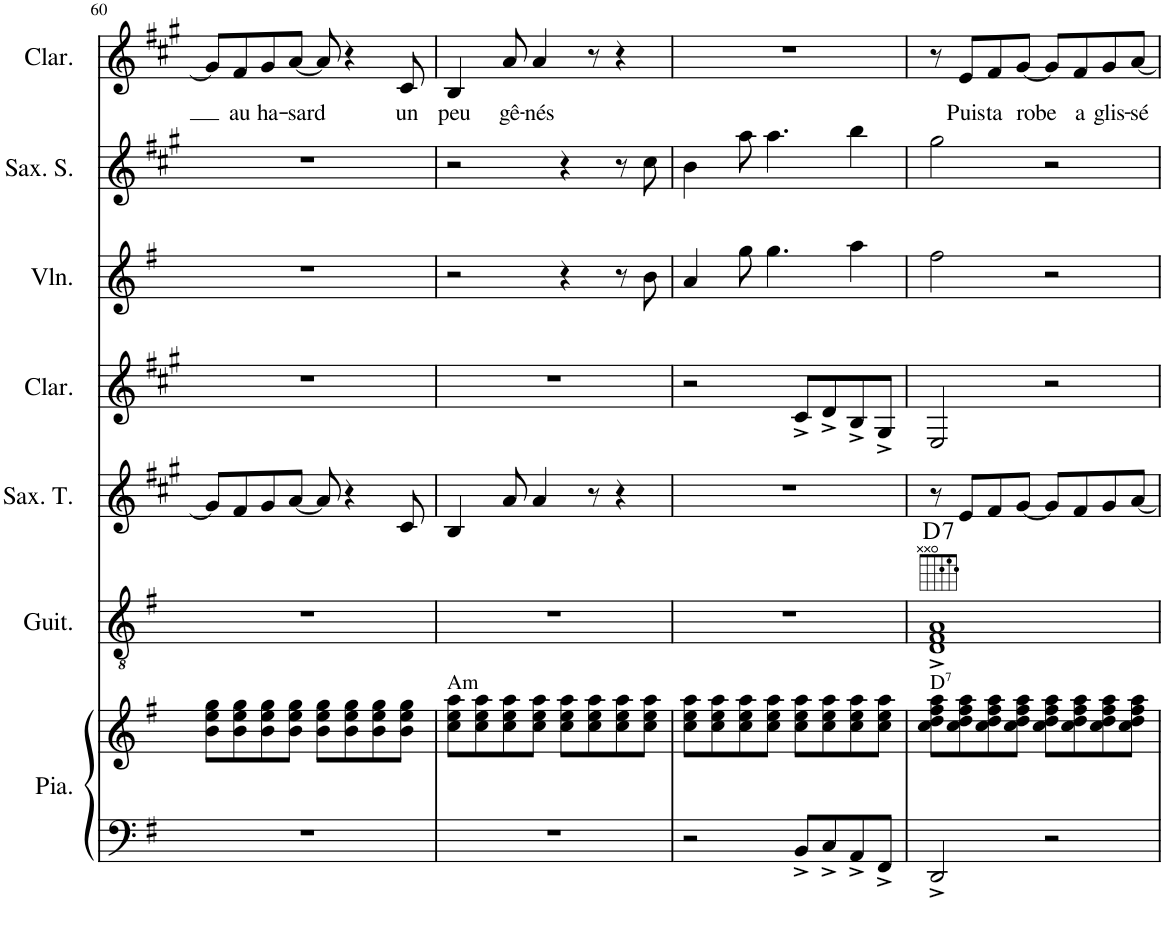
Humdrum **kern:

**kern	**kern	**kern	**harte	**kern	**kern	**kern	**kern	**kern	**text
*part7	*part7	*part6	*part6	*part5	*part4	*part3	*part2	*part1	*part1
*staff8	*staff7	*staff6	*	*staff5	*staff4	*staff3	*staff2	*staff1	*staff1
*I"Piano	*	*I"Guitare	*	*I"Saxophone Ténor	*I"Clarinette	*I"Violon	*I"Saxophone Soprano	*I"Clarinette	*
*I'Pia.	*	*I'Guit.	*	*I'Sax. T.	*I'Clar.	*I'Vln.	*I'Sax. S.	*I'Clar.	*
!!LO:PB:g=z
*clefF4	*clefG2	*clefGv2	*	*clefG2	*clefG2	*clefG2	*clefG2	*clefG2	*
*	*	*	*	*Trd8c14	*Trd1c2	*	*Trd1c2	*Trd1c2	*
*k[f#]	*k[f#]	*k[f#]	*	*k[f#c#g#]	*k[f#c#g#]	*k[f#]	*k[f#c#g#]	*k[f#c#g#]	*
*M4/4	*M4/4	*M4/4	*	*M4/4	*M4/4	*M4/4	*M4/4	*M4/4	*
=60	=60	=60	=60	=60	=60	=60	=60	=60	=60
1r	8b\ 8ee\ 8gg\L	1r	.	8g#/L]	1r	1r	1r	8g#/L]	.
!	!	!	!	!	!	!	!	!	!LO:LY:b
.	8b\ 8ee\ 8gg\	.	.	8f#/	.	.	.	8f#/	au
!	!	!	!	!	!	!	!	!	!LO:LY:b
.	8b\ 8ee\ 8gg\	.	.	8g#/	.	.	.	8g#/	ha-
!	!	!	!	!	!	!	!	!	!LO:LY:b
.	8b\ 8ee\ 8gg\J	.	.	[8a/J	.	.	.	[8a/J	-sard
.	8b\ 8ee\ 8gg\L	.	.	8a/]	.	.	.	8a/]	.
.	8b\ 8ee\ 8gg\	.	.	4r	.	.	.	4r	.
.	8b\ 8ee\ 8gg\	.	.	.	.	.	.	.	.
!	!	!	!	!	!	!	!	!	!LO:LY:b
.	8b\ 8ee\ 8gg\J	.	.	8c#/	.	.	.	8c#/	un
=61	=61	=61	=61	=61	=61	=61	=61	=61	=61
!	!LO:TX:a:t=Am	!	!	!	!	!	!	!	!
!	!	!	!	!	!	!	!	!	!LO:LY:b
1r	8cc\ 8ee\ 8aa\L	1r	.	4B/	1r	2r	2r	4B/	peu
.	8cc\ 8ee\ 8aa\	.	.	.	.	.	.	.	.
!	!	!	!	!	!	!	!	!	!LO:LY:b
.	8cc\ 8ee\ 8aa\	.	.	8a/	.	.	.	8a/	gê-
!	!	!	!	!	!	!	!	!	!LO:LY:b
.	8cc\ 8ee\ 8aa\J	.	.	4a/	.	.	.	4a/	-nés
.	8cc\ 8ee\ 8aa\L	.	.	.	.	4r	4r	.	.
.	8cc\ 8ee\ 8aa\	.	.	8r	.	.	.	8r	.
.	8cc\ 8ee\ 8aa\	.	.	4r	.	8r	8r	4r	.
.	8cc\ 8ee\ 8aa\J	.	.	.	.	8b\	8cc#\	.	.
=62	=62	=62	=62	=62	=62	=62	=62	=62	=62
2r	8cc\ 8ee\ 8aa\L	1r	.	1r	2r	4a/	4b\	1r	.
.	8cc\ 8ee\ 8aa\	.	.	.	.	.	.	.	.
.	8cc\ 8ee\ 8aa\	.	.	.	.	8gg\	8aa\	.	.
.	8cc\ 8ee\ 8aa\J	.	.	.	.	4.gg\	4.aa\	.	.
8BB^/L	8cc\ 8ee\ 8aa\L	.	.	.	8c#^/L	.	.	.	.
8C^/	8cc\ 8ee\ 8aa\	.	.	.	8d^/	.	.	.	.
8AA^/	8cc\ 8ee\ 8aa\	.	.	.	8B^/	4aa\	4bb\	.	.
8FF#^/J	8cc\ 8ee\ 8aa\J	.	.	.	8G#^/J	.	.	.	.
=63	=63	=63	=63	=63	=63	=63	=63	=63	=63
!	!LO:TX:a:t=D	!	!	!	!	!	!	!	!
!	!LO:TX:a:t=7	!	!LO:H:kt=7	!	!	!	!	!	!
2DD^/	8cc\ 8dd\ 8ff#\ 8aa\L	1D^ 1F#^ 1A^	D:7	8r	2E/	2ff#\	2gg#\	8r	.
!	!	!	!	!	!	!	!	!	!LO:LY:b
.	8cc\ 8dd\ 8ff#\ 8aa\	.	.	8e/L	.	.	.	8e/L	Puis
!	!	!	!	!	!	!	!	!	!LO:LY:b
.	8cc\ 8dd\ 8ff#\ 8aa\	.	.	8f#/	.	.	.	8f#/	ta
!	!	!	!	!	!	!	!	!	!LO:LY:b
.	8cc\ 8dd\ 8ff#\ 8aa\J	.	.	[8g#/J	.	.	.	[8g#/J	robe
2r	8cc\ 8dd\ 8ff#\ 8aa\L	.	.	8g#/L]	2r	2r	2r	8g#/L]	.
!	!	!	!	!	!	!	!	!	!LO:LY:b
.	8cc\ 8dd\ 8ff#\ 8aa\	.	.	8f#/	.	.	.	8f#/	a
!	!	!	!	!	!	!	!	!	!LO:LY:b
.	8cc\ 8dd\ 8ff#\ 8aa\	.	.	8g#/	.	.	.	8g#/	glis-
!	!	!	!	!	!	!	!	!	!LO:LY:b
.	8cc\ 8dd\ 8ff#\ 8aa\J	.	.	[8a/J	.	.	.	[8a/J	-sé
=	=	=	=	=	=	=	=	=	=
*-	*-	*-	*-	*-	*-	*-	*-	*-	*-
